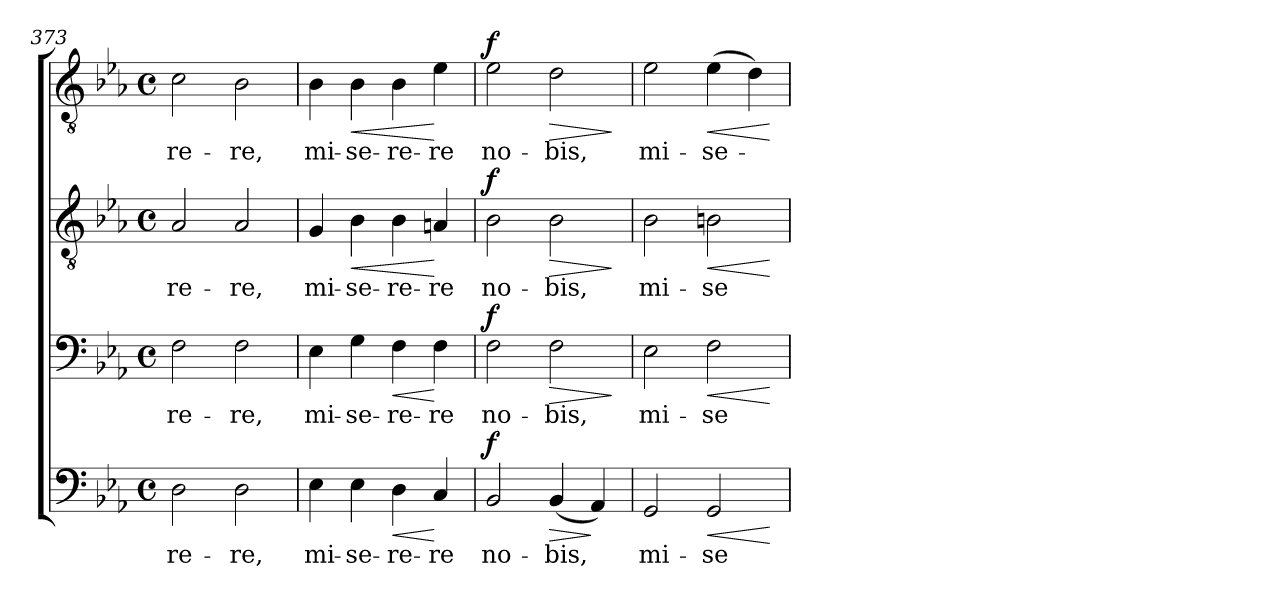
**kern	**text	**dynam	**kern	**text	**dynam	**kern	**text	**dynam	**kern	**text	**dynam
*part4	*part4	*part4	*part3	*part3	*part3	*part2	*part2	*part2	*part1	*part1	*part1
*staff4	*staff4	*staff4	*staff3	*staff3	*staff3	*staff2	*staff2	*staff2	*staff1	*staff1	*staff1
*clefF4	*	*	*clefF4	*	*	*clefGv2	*	*	*clefGv2	*	*
*k[b-e-a-]	*	*	*k[b-e-a-]	*	*	*k[b-e-a-]	*	*	*k[b-e-a-]	*	*
*E-:	*	*	*E-:	*	*	*E-:	*	*	*E-:	*	*
*M4/4	*	*	*M4/4	*	*	*M4/4	*	*	*M4/4	*	*
*met(c)	*	*	*met(c)	*	*	*met(c)	*	*	*met(c)	*	*
=373	=373	=373	=373	=373	=373	=373	=373	=373	=373	=373	=373
!	!LO:LY:b	!	!	!LO:LY:b	!	!	!LO:LY:b	!	!	!LO:LY:b	!
2D\	-re-	.	2F\	-re-	.	2A-/	-re-	.	2c\	-re-	.
!	!LO:LY:b	!	!	!LO:LY:b	!	!	!LO:LY:b	!	!	!LO:LY:b	!
2D\	-re,	.	2F\	-re,	.	2A-/	-re,	.	2B-\	-re,	.
=374	=374	=374	=374	=374	=374	=374	=374	=374	=374	=374	=374
!	!LO:LY:b	!	!	!LO:LY:b	!	!	!LO:LY:b	!	!	!LO:LY:b	!
4E-\	mi-	.	4E-\	mi-	.	4G/	mi-	.	4B-\	mi-	.
!	!LO:LY:b	!	!	!LO:LY:b	!	!	!LO:LY:b	!LO:HP:b	!	!LO:LY:b	!LO:HP:b
4E-\	-se-	.	4G\	-se-	.	4B-\	-se-	<	4B-\	-se-	<
!	!LO:LY:b	!LO:HP:b	!	!LO:LY:b	!LO:HP:b	!	!LO:LY:b	!	!	!LO:LY:b	!
4D\	-re-	<	4F\	-re-	<	4B-\	-re-	.	4B-\	-re-	.
!	!LO:LY:b	!	!	!LO:LY:b	!	!	!LO:LY:b	!	!	!LO:LY:b	!
4C/	-re	[	4F\	-re	[	4An/	-re	[	4e-\	-re	[
!!LO:LB:g=z
=375	=375	=375	=375	=375	=375	=375	=375	=375	=375	=375	=375
!	!LO:LY:b	!LO:DY:a	!	!LO:LY:b	!LO:DY:a	!	!LO:LY:b	!LO:DY:a	!	!LO:LY:b	!LO:DY:a
2BB-/	no-	f	2F\	no-	f	2B-\	no-	f	2e-\	no-	f
!	!LO:LY:b	!LO:HP:b	!	!LO:LY:b	!LO:HP:b	!	!LO:LY:b	!LO:HP:b	!	!LO:LY:b	!LO:HP:b
(<4BB-/	-bis,	>	2F\	-bis,	>	2B-\	-bis,	>	2d\	-bis,	>
4AA-/)	.	]	.	.	.	.	.	.	.	.	.
.	.	.	.	.	]	.	.	]	.	.	]
=376	=376	=376	=376	=376	=376	=376	=376	=376	=376	=376	=376
!	!LO:LY:b	!	!	!LO:LY:b	!	!	!LO:LY:b	!	!	!LO:LY:b	!
2GG/	mi-	.	2E-\	mi-	.	2B-\	mi-	.	2e-\	mi-	.
!	!LO:LY:b	!LO:HP:b	!	!LO:LY:b	!LO:HP:b	!	!LO:LY:b	!LO:HP:b	!	!LO:LY:b	!LO:HP:b
2GG/	-se-	<	2F\	-se-	<	2Bn\	-se-	<	(>4e-\	-se-	<
.	.	.	.	.	.	.	.	.	4d\)	.	.
.	.	[	.	.	[	.	.	[	.	.	[
=	=	=	=	=	=	=	=	=	=	=	=
*-	*-	*-	*-	*-	*-	*-	*-	*-	*-	*-	*-
